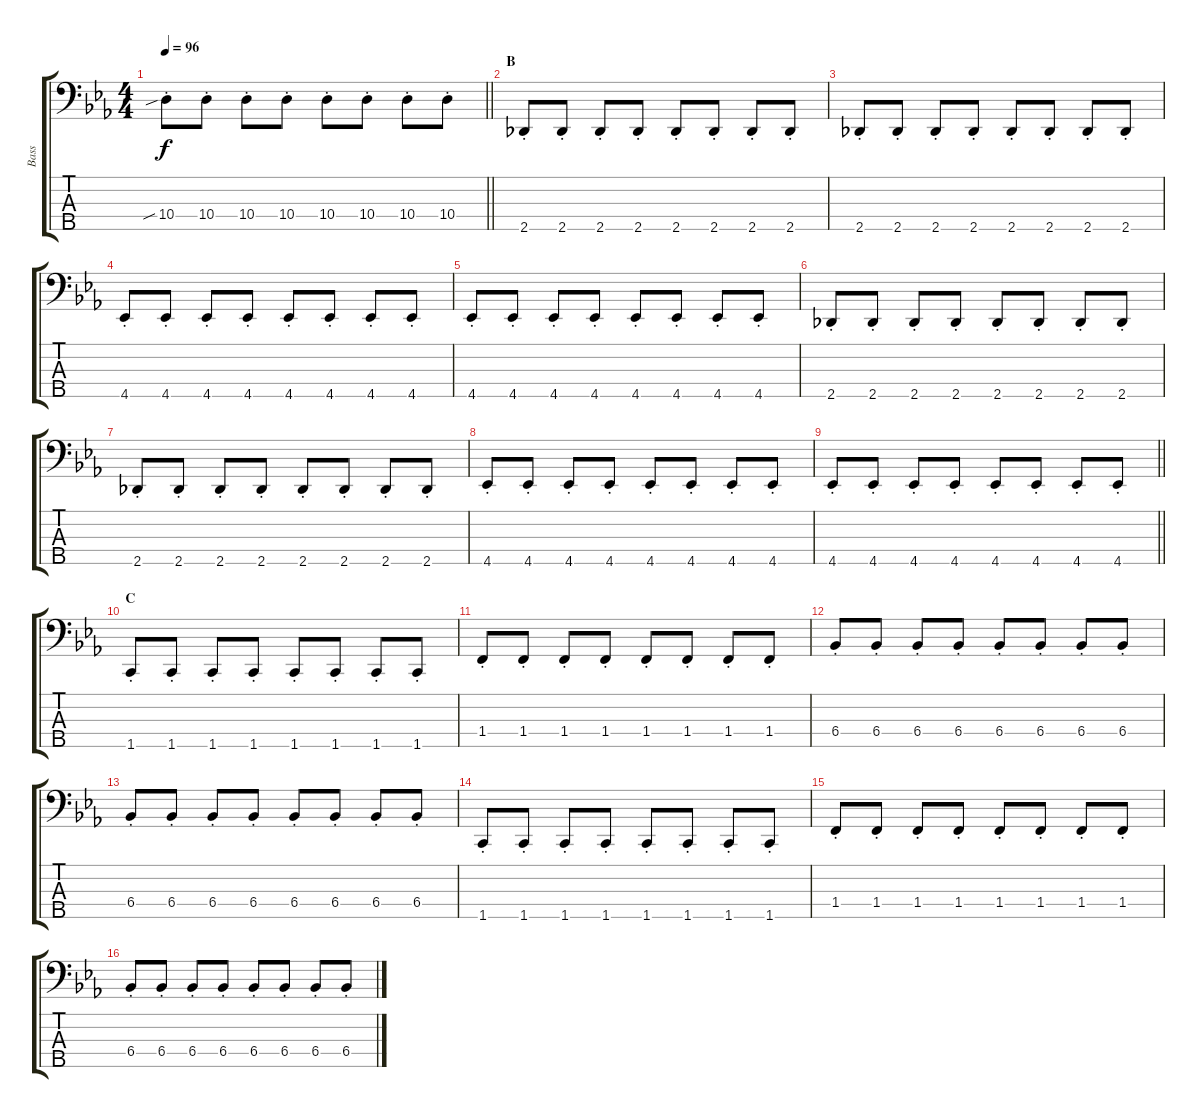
\track ("Bass" "Bass") {instrument electricbassfinger}
\staff {score tabs}
\tuning (G2 D2 A1 E1 B0) {hide}
\ts (4 4)
\tempo 96
\clef f4
\barLineRight lightlight
\ks cminor
10.4{sib st}.8{dy f} 10.4{st}.8 10.4{st}.8 10.4{st}.8 10.4{st}.8 10.4{st}.8 10.4{st}.8 10.4{st}.8 |
\section ("" "B")
2.5{st}.8 2.5{st}.8 2.5{st}.8 2.5{st}.8 2.5{st}.8 2.5{st}.8 2.5{st}.8 2.5{st}.8 |
2.5{st}.8 2.5{st}.8 2.5{st}.8 2.5{st}.8 2.5{st}.8 2.5{st}.8 2.5{st}.8 2.5{st}.8 |
4.5{st}.8 4.5{st}.8 4.5{st}.8 4.5{st}.8 4.5{st}.8 4.5{st}.8 4.5{st}.8 4.5{st}.8 |
4.5{st}.8 4.5{st}.8 4.5{st}.8 4.5{st}.8 4.5{st}.8 4.5{st}.8 4.5{st}.8 4.5{st}.8 |
2.5{st}.8 2.5{st}.8 2.5{st}.8 2.5{st}.8 2.5{st}.8 2.5{st}.8 2.5{st}.8 2.5{st}.8 |
2.5{st}.8 2.5{st}.8 2.5{st}.8 2.5{st}.8 2.5{st}.8 2.5{st}.8 2.5{st}.8 2.5{st}.8 |
4.5{st}.8 4.5{st}.8 4.5{st}.8 4.5{st}.8 4.5{st}.8 4.5{st}.8 4.5{st}.8 4.5{st}.8 |
\barLineRight lightlight
4.5{st}.8 4.5{st}.8 4.5{st}.8 4.5{st}.8 4.5{st}.8 4.5{st}.8 4.5{st}.8 4.5{st}.8 |
\section ("" "C")
1.5{st}.8 1.5{st}.8 1.5{st}.8 1.5{st}.8 1.5{st}.8 1.5{st}.8 1.5{st}.8 1.5{st}.8 |
1.4{st}.8 1.4{st}.8 1.4{st}.8 1.4{st}.8 1.4{st}.8 1.4{st}.8 1.4{st}.8 1.4{st}.8 |
6.4{st}.8 6.4{st}.8 6.4{st}.8 6.4{st}.8 6.4{st}.8 6.4{st}.8 6.4{st}.8 6.4{st}.8 |
6.4{st}.8 6.4{st}.8 6.4{st}.8 6.4{st}.8 6.4{st}.8 6.4{st}.8 6.4{st}.8 6.4{st}.8 |
1.5{st}.8 1.5{st}.8 1.5{st}.8 1.5{st}.8 1.5{st}.8 1.5{st}.8 1.5{st}.8 1.5{st}.8 |
1.4{st}.8 1.4{st}.8 1.4{st}.8 1.4{st}.8 1.4{st}.8 1.4{st}.8 1.4{st}.8 1.4{st}.8 |
6.4{st}.8 6.4{st}.8 6.4{st}.8 6.4{st}.8 6.4{st}.8 6.4{st}.8 6.4{st}.8 6.4{st}.8
